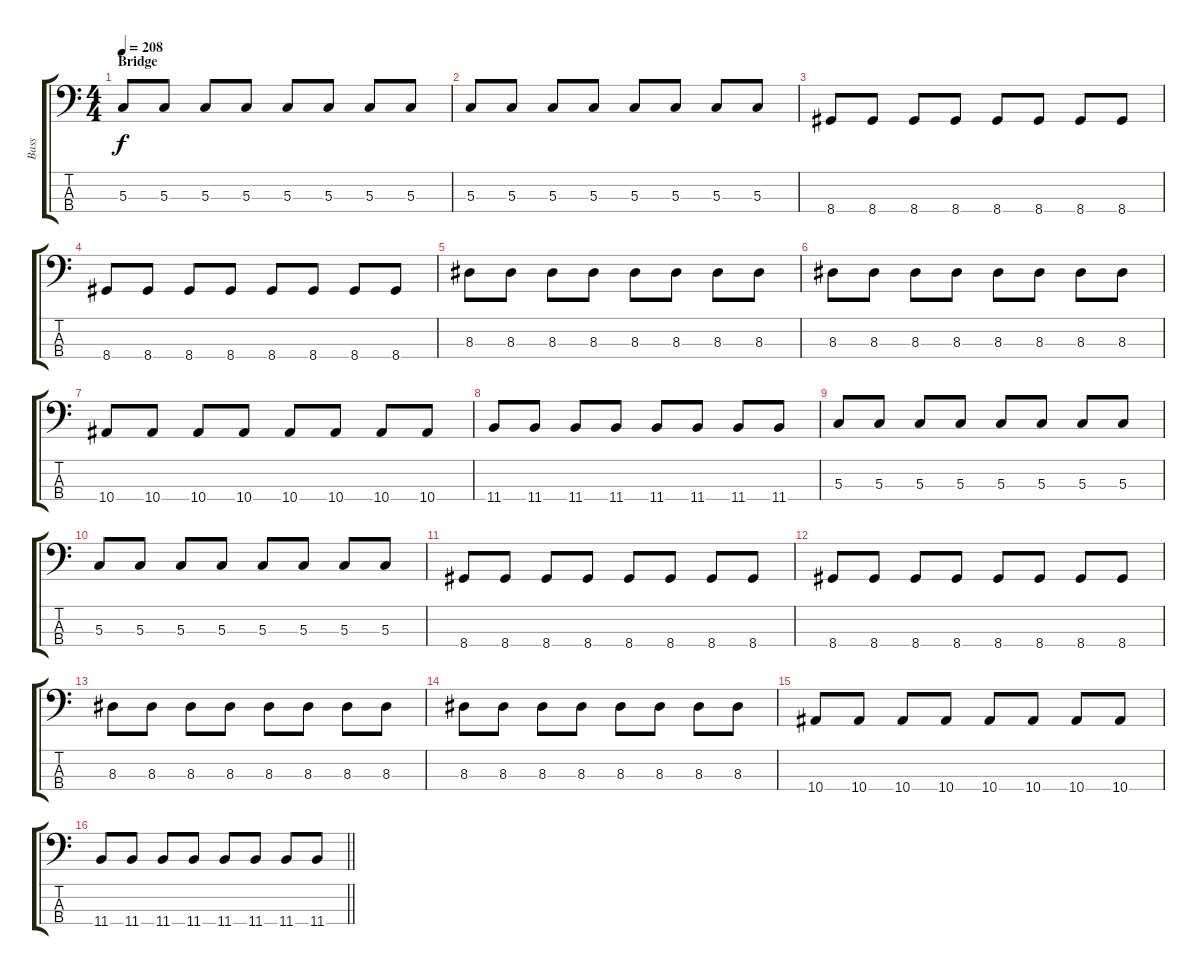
\track ("Bass" "Bass") {instrument electricbasspick}
\staff {score tabs}
\tuning (F2 C2 G1 C1) {hide}
\ts (4 4)
\section ("" "Bridge")
\tempo 208
\clef f4
\ks c
5.3.8{dy f} 5.3.8 5.3.8 5.3.8 5.3.8 5.3.8 5.3.8 5.3.8 |
5.3.8 5.3.8 5.3.8 5.3.8 5.3.8 5.3.8 5.3.8 5.3.8 |
8.4.8 8.4.8 8.4.8 8.4.8 8.4.8 8.4.8 8.4.8 8.4.8 |
8.4.8 8.4.8 8.4.8 8.4.8 8.4.8 8.4.8 8.4.8 8.4.8 |
8.3.8 8.3.8 8.3.8 8.3.8 8.3.8 8.3.8 8.3.8 8.3.8 |
8.3.8 8.3.8 8.3.8 8.3.8 8.3.8 8.3.8 8.3.8 8.3.8 |
10.4.8 10.4.8 10.4.8 10.4.8 10.4.8 10.4.8 10.4.8 10.4.8 |
11.4.8 11.4.8 11.4.8 11.4.8 11.4.8 11.4.8 11.4.8 11.4.8 |
5.3.8 5.3.8 5.3.8 5.3.8 5.3.8 5.3.8 5.3.8 5.3.8 |
5.3.8 5.3.8 5.3.8 5.3.8 5.3.8 5.3.8 5.3.8 5.3.8 |
8.4.8 8.4.8 8.4.8 8.4.8 8.4.8 8.4.8 8.4.8 8.4.8 |
8.4.8 8.4.8 8.4.8 8.4.8 8.4.8 8.4.8 8.4.8 8.4.8 |
8.3.8 8.3.8 8.3.8 8.3.8 8.3.8 8.3.8 8.3.8 8.3.8 |
8.3.8 8.3.8 8.3.8 8.3.8 8.3.8 8.3.8 8.3.8 8.3.8 |
10.4.8 10.4.8 10.4.8 10.4.8 10.4.8 10.4.8 10.4.8 10.4.8 |
\barLineRight lightlight
11.4.8 11.4.8 11.4.8 11.4.8 11.4.8 11.4.8 11.4.8 11.4.8
